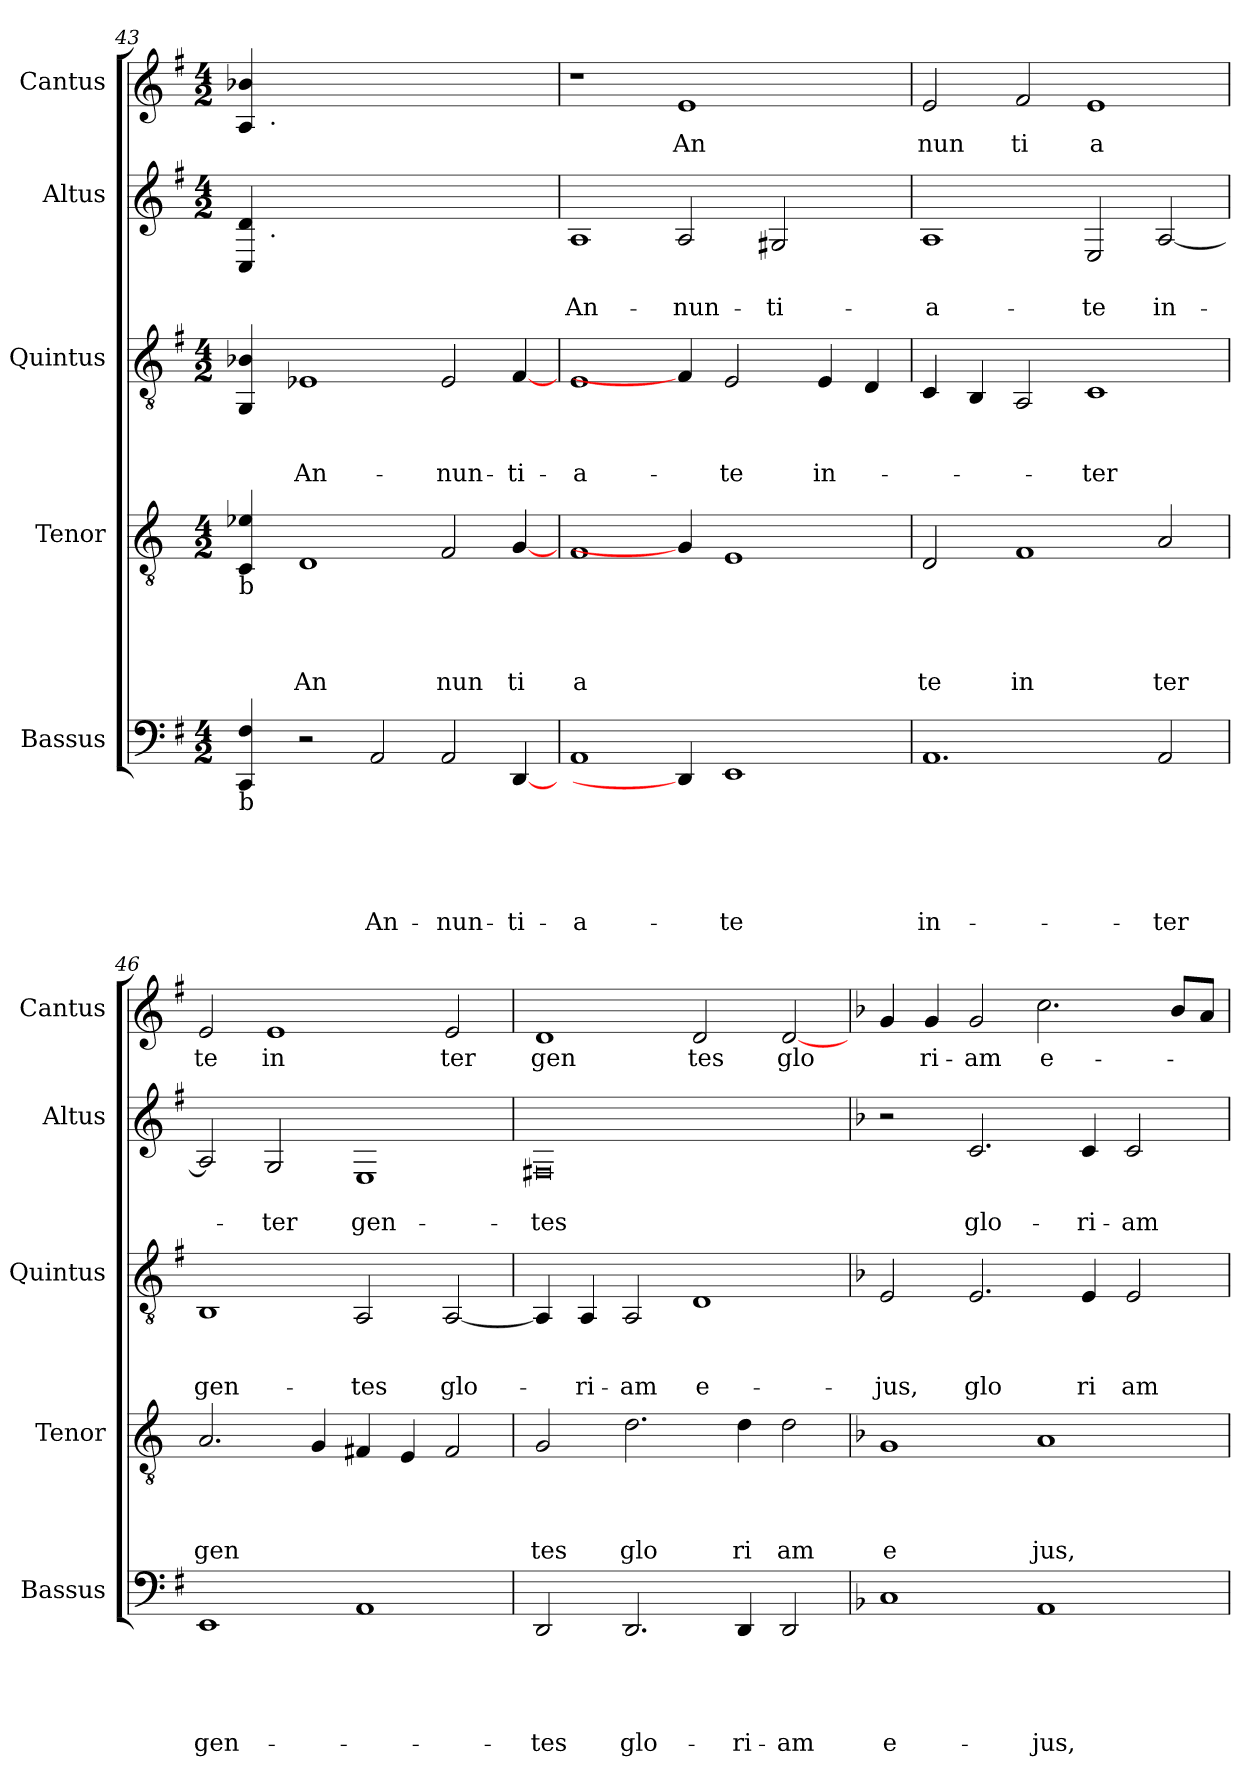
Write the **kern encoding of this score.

**kern	**text	**text	**text	**text	**text	**kern	**text	**text	**text	**text	**kern	**text	**text	**text	**kern	**text	**text	**kern	**text
*part5	*part5	*part5	*part5	*part5	*part5	*part4	*part4	*part4	*part4	*part4	*part3	*part3	*part3	*part3	*part2	*part2	*part2	*part1	*part1
*staff5	*staff5	*staff5	*staff5	*staff5	*staff5	*staff4	*staff4	*staff4	*staff4	*staff4	*staff3	*staff3	*staff3	*staff3	*staff2	*staff2	*staff2	*staff1	*staff1
*I"Bassus	*	*	*	*	*	*I"Tenor	*	*	*	*	*I"Quintus	*	*	*	*I"Altus	*	*	*I"Cantus	*
*I'Bassus	*	*	*	*	*	*I'Tenor	*	*	*	*	*I'Quintus	*	*	*	*I'Altus	*	*	*I'Cantus	*
!!LO:PB:g=z
*clefF4	*	*	*	*	*	*clefGv2	*	*	*	*	*clefGv2	*	*	*	*clefG2	*	*	*clefG2	*
*ITrd-3c-5	*	*	*	*	*	*	*	*	*	*	*ITrd-3c-5	*	*	*	*ITrd-3c-5	*	*	*ITrd-3c-5	*
*k[]	*	*	*	*	*	*k[]	*	*	*	*	*k[]	*	*	*	*k[]	*	*	*k[]	*
*C:	*	*	*	*	*	*C:	*	*	*	*	*C:	*	*	*	*C:	*	*	*C:	*
*M4/2	*	*	*	*	*	*M4/2	*	*	*	*	*M4/2	*	*	*	*M4/2	*	*	*M4/2	*
=43	=43	=43	=43	=43	=43	=43	=43	=43	=43	=43	=43	=43	=43	=43	=43	=43	=43	=43	=43
!	!	!	!	!	!	!	!	!	!	!	!	!	!	!	!	!	!	!LO:TX:b:t=b	!
!	!	!	!	!	!	!	!	!	!	!	!	!	!	!	!LO:TX:b:t=b	!	!	!	!
!	!	!	!	!	!	!LO:TX:b:t=b	!	!	!	!	!	!	!	!	!	!	!	!	!
!LO:TX:b:t=b	!	!	!	!	!	!	!	!	!	!	!	!	!	!	!	!	!	!	!
*	*	*	*	*	*	*	*	*	*	*	*	*	*	*	*^	*	*	*^	*
4FF/ 4B/	.	.	.	.	.	4C/ 4e-X/	.	.	.	.	4C/ 4e-X/	.	.	.	4F/ 4g/	8ryy	.	.	4d/ 4ee-X/	8ryy	.
!	!	!	!	!	!	!	!	!	!	!	!	!	!	!	!	!	!	!	!	!LO:TX:b:t=.	!
!	!	!	!	!	!	!	!	!	!	!	!	!	!	!	!	!LO:TX:b:t=.	!	!	!	!	!
.	.	.	.	.	.	.	.	.	.	.	.	.	.	.	.	1...ryy	.	.	.	1...ryy	.
!	!	!	!	!	!	!	!	!	!	!LO:LY:b	!	!	!	!LO:LY:b	!	!	!	!	!	!	!
2r	.	.	.	.	.	1D	.	.	.	-An	1A-X	.	.	An-	1..ryy	.	.	.	1..ryy	.	.
!	!	!	!	!	!LO:LY:b	!	!	!	!	!	!	!	!	!	!	!	!	!	!	!	!
2D/	.	.	.	.	An-	.	.	.	.	.	.	.	.	.	.	.	.	.	.	.	.
!	!	!	!	!	!LO:LY:b	!	!	!	!	!LO:LY:b	!	!	!	!LO:LY:b	!	!	!	!	!	!	!
2D/	.	.	.	.	-nun-	2F/	.	.	.	nun	2A-/	.	.	-nun-	.	.	.	.	.	.	.
!	!	!	!	!	!LO:LY:b	!	!	!	!	!LO:LY:b	!	!	!	!LO:LY:b	!	!	!	!	!	!	!
[4GG/	.	.	.	.	-ti-	[4G/	.	.	.	ti	[4B/	.	.	-ti-	.	.	.	.	.	.	.
=44	=44	=44	=44	=44	=44	=44	=44	=44	=44	=44	=44	=44	=44	=44	=44	=44	=44	=44	=44	=44	=44
!	!	!	!	!	!LO:LY:b	!	!	!	!	!LO:LY:b:rj	!	!	!	!LO:LY:b	!	!	!	!LO:LY:b	!	!	!
*	*	*	*	*	*	*	*	*	*	*	*	*	*	*	*v	*v	*	*	*	*	*
*	*	*	*	*	*	*	*	*	*	*	*	*	*	*	*	*	*	*v	*v	*
1D	.	.	.	.	-a-	1F	.	.	.	a	1A	.	.	-a-	1d	.	An-	1r	.
!	!	!	!	!	!	!	!	!	!	!	!	!	!	!	!	!	!LO:LY:b	!	!LO:LY:b
4GG/]	.	.	.	.	.	4G/]	.	.	.	.	4B/]	.	.	.	2d/	.	-nun-	1a	An
!	!	!	!	!	!LO:LY:b	!	!	!	!	!	!	!	!	!LO:LY:b	!	!	!	!	!
1AA	.	.	.	.	-te	1E	.	.	.	.	2A/	.	.	-te	.	.	.	.	.
!	!	!	!	!	!	!	!	!	!	!	!	!	!	!	!	!	!LO:LY:b	!	!
.	.	.	.	.	.	.	.	.	.	.	.	.	.	.	2c#X/	.	-ti-	.	.
!	!	!	!	!	!	!	!	!	!	!	!	!	!	!LO:LY:b	!	!	!	!	!
.	.	.	.	.	.	.	.	.	.	.	4A/	.	.	in-	.	.	.	.	.
.	.	.	.	.	.	.	.	.	.	.	4G/	.	.	.	4ryy	.	.	4ryy	.
=45	=45	=45	=45	=45	=45	=45	=45	=45	=45	=45	=45	=45	=45	=45	=45	=45	=45	=45	=45
!	!	!	!	!	!LO:LY:b	!	!	!	!	!LO:LY:b	!	!	!	!	!	!	!LO:LY:b	!	!LO:LY:b
1.D	.	.	.	.	in-	2D/	.	.	.	te	4F/	.	.	.	1d	.	-a-	2a/	nun
.	.	.	.	.	.	.	.	.	.	.	4E/	.	.	.	.	.	.	.	.
!	!	!	!	!	!	!	!	!	!	!LO:LY:b	!	!	!	!	!	!	!	!	!LO:LY:b
.	.	.	.	.	.	1F	.	.	.	in	2D/	.	.	.	.	.	.	2b/	ti
!	!	!	!	!	!	!	!	!	!	!	!	!	!	!LO:LY:b	!	!	!LO:LY:b	!	!LO:LY:b
.	.	.	.	.	.	.	.	.	.	.	1F	.	.	-ter	2A/	.	-te	1a	a
!	!	!	!	!	!LO:LY:b	!	!	!	!	!LO:LY:b	!	!	!	!	!	!	!LO:LY:b	!	!
2D/	.	.	.	.	-ter	2A/	.	.	.	ter	.	.	.	.	[<2d/	.	in-	.	.
=46	=46	=46	=46	=46	=46	=46	=46	=46	=46	=46	=46	=46	=46	=46	=46	=46	=46	=46	=46
!	!	!	!	!	!LO:LY:b	!	!	!	!	!LO:LY:b	!	!	!	!LO:LY:b	!	!	!	!	!LO:LY:b
1AA	.	.	.	.	gen-	2.A/	.	.	.	gen	1E	.	.	gen-	2d/]	.	.	2a/	te
!	!	!	!	!	!	!	!	!	!	!	!	!	!	!	!	!	!LO:LY:b	!	!LO:LY:b
.	.	.	.	.	.	.	.	.	.	.	.	.	.	.	2c/	.	-ter	1a	in
.	.	.	.	.	.	4G/	.	.	.	.	.	.	.	.	.	.	.	.	.
!	!	!	!	!	!	!	!	!	!	!	!	!	!	!LO:LY:b	!	!	!LO:LY:b	!	!
1D	.	.	.	.	.	4F#X/	.	.	.	.	2D/	.	.	-tes	1A	.	gen-	.	.
.	.	.	.	.	.	4E/	.	.	.	.	.	.	.	.	.	.	.	.	.
!	!	!	!	!	!	!	!	!	!	!	!	!	!	!LO:LY:b	!	!	!	!	!LO:LY:b
.	.	.	.	.	.	2F#/	.	.	.	.	[<2D/	.	.	glo-	.	.	.	2a/	ter
=47	=47	=47	=47	=47	=47	=47	=47	=47	=47	=47	=47	=47	=47	=47	=47	=47	=47	=47	=47
!	!	!	!	!	!LO:LY:b	!	!	!	!	!LO:LY:b	!	!	!	!	!	!	!LO:LY:b	!	!LO:LY:b
2GG/	.	.	.	.	-tes	2G/	.	.	.	tes	4D/]	.	.	.	0Bn	.	-tes	1g	gen
!	!	!	!	!	!	!	!	!	!	!	!	!	!	!LO:LY:b	!	!	!	!	!
.	.	.	.	.	.	.	.	.	.	.	4D/	.	.	-ri-	.	.	.	.	.
!	!	!	!	!	!LO:LY:b	!	!	!	!	!LO:LY:b	!	!	!	!LO:LY:b	!	!	!	!	!
2.GG/	.	.	.	.	glo-	2.d\	.	.	.	glo	2D/	.	.	-am	.	.	.	.	.
!	!	!	!	!	!	!	!	!	!	!	!	!	!	!LO:LY:b	!	!	!	!	!LO:LY:b
.	.	.	.	.	.	.	.	.	.	.	1G	.	.	e-	.	.	.	2g/	tes
!	!	!	!	!	!LO:LY:b	!	!	!	!	!LO:LY:b	!	!	!	!	!	!	!	!	!
4GG/	.	.	.	.	-ri-	4d\	.	.	.	ri	.	.	.	.	.	.	.	.	.
!	!	!	!	!	!LO:LY:b	!	!	!	!	!LO:LY:b	!	!	!	!	!	!	!	!	!LO:LY:b
2GG/	.	.	.	.	-am	2d\	.	.	.	am	.	.	.	.	.	.	.	[<2g/	glo
!!LO:LB:g=z
=48	=48	=48	=48	=48	=48	=48	=48	=48	=48	=48	=48	=48	=48	=48	=48	=48	=48	=48	=48
*k[b-e-]	*	*	*	*	*	*k[b-]	*	*	*	*	*k[b-e-]	*	*	*	*k[b-e-]	*	*	*k[b-e-]	*
*B-:	*	*	*	*	*	*F:	*	*	*	*	*B-:	*	*	*	*B-:	*	*	*B-:	*
!	!	!	!	!	!LO:LY:b	!	!	!	!	!LO:LY:b	!	!	!	!LO:LY:b	!	!	!	!	!
1F	.	.	.	.	e-	1G	.	.	.	e	2A/	.	.	-jus,	2r	.	.	4cc/	.
!	!	!	!	!	!	!	!	!	!	!	!	!	!	!	!	!	!	!	!LO:LY:b
.	.	.	.	.	.	.	.	.	.	.	.	.	.	.	.	.	.	4cc/	ri-
!	!	!	!	!	!	!	!	!	!	!	!	!	!	!LO:LY:b	!	!	!LO:LY:b	!	!LO:LY:b
.	.	.	.	.	.	.	.	.	.	.	2.A/	.	.	glo	2.f/	.	glo-	2cc/	-am
!	!	!	!	!	!LO:LY:b	!	!	!	!	!LO:LY:b	!	!	!	!	!	!	!	!	!LO:LY:b
1D	.	.	.	.	-jus,	1A	.	.	.	jus,	.	.	.	.	.	.	.	2.ff\	e-
!	!	!	!	!	!	!	!	!	!	!	!	!	!	!LO:LY:b	!	!	!LO:LY:b	!	!
.	.	.	.	.	.	.	.	.	.	.	4A/	.	.	ri	4f/	.	-ri-	.	.
!	!	!	!	!	!	!	!	!	!	!	!	!	!	!LO:LY:b	!	!	!LO:LY:b	!	!
.	.	.	.	.	.	.	.	.	.	.	2A/	.	.	am	2f/	.	-am	.	.
.	.	.	.	.	.	.	.	.	.	.	.	.	.	.	.	.	.	8ee-/L	.
.	.	.	.	.	.	.	.	.	.	.	.	.	.	.	.	.	.	8dd/J	.
=	=	=	=	=	=	=	=	=	=	=	=	=	=	=	=	=	=	=	=
*-	*-	*-	*-	*-	*-	*-	*-	*-	*-	*-	*-	*-	*-	*-	*-	*-	*-	*-	*-
